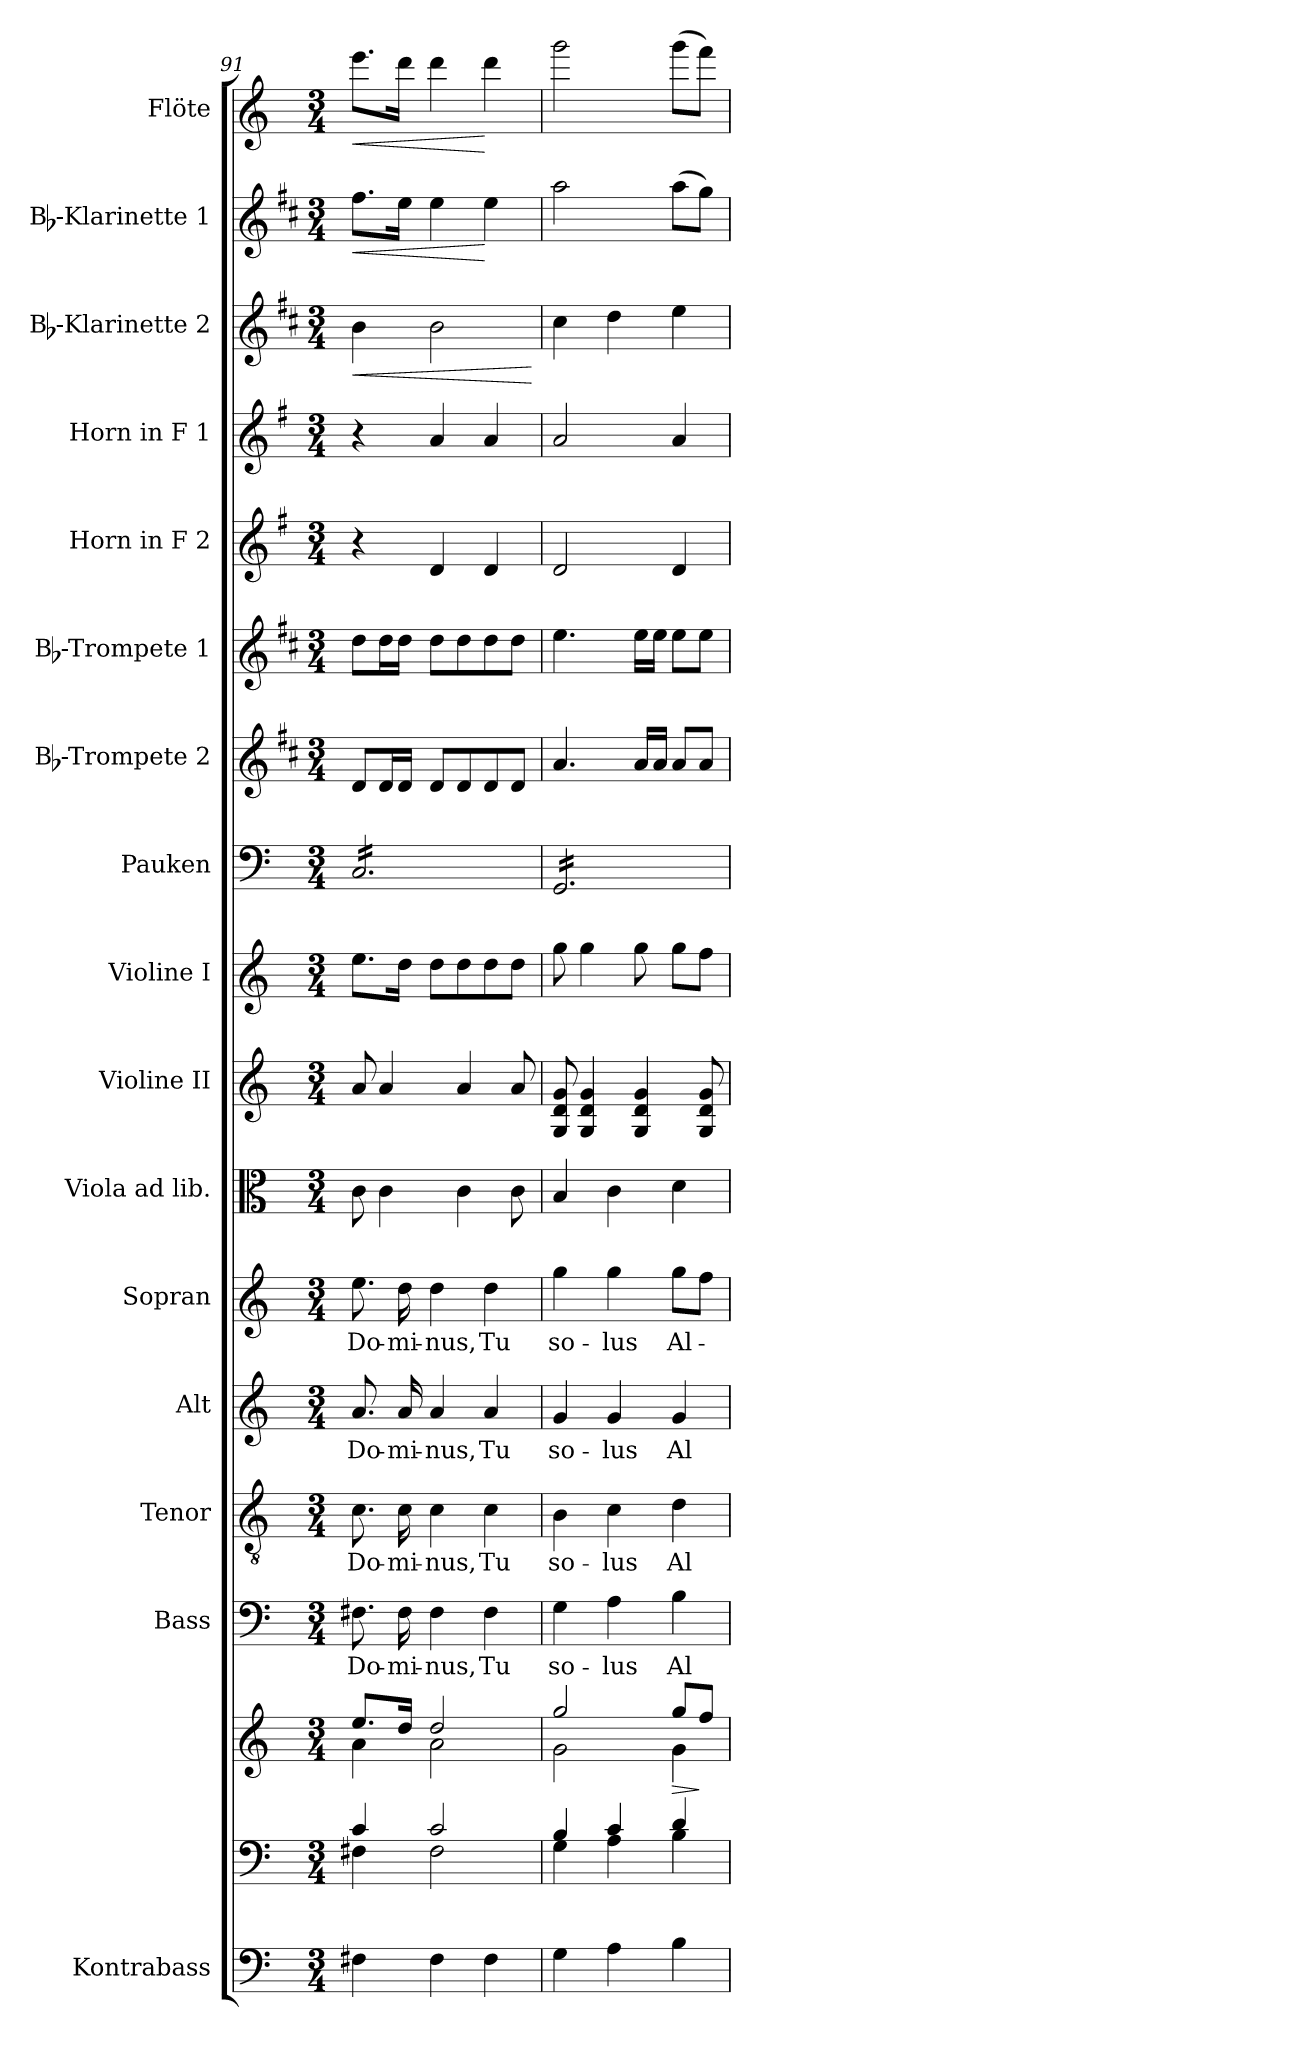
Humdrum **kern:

**kern	**kern	**kern	**dynam	**kern	**text	**kern	**text	**kern	**text	**kern	**text	**kern	**kern	**kern	**kern	**kern	**kern	**kern	**kern	**kern	**dynam	**kern	**dynam	**kern	**dynam
*part17	*part16	*part16	*part16	*part15	*part15	*part14	*part14	*part13	*part13	*part12	*part12	*part11	*part10	*part9	*part8	*part7	*part6	*part5	*part4	*part3	*part3	*part2	*part2	*part1	*part1
*staff18	*staff17	*staff16	*staff16/17	*staff15	*staff15	*staff14	*staff14	*staff13	*staff13	*staff12	*staff12	*staff11	*staff10	*staff9	*staff8	*staff7	*staff6	*staff5	*staff4	*staff3	*staff3	*staff2	*staff2	*staff1	*staff1
*I"Kontrabass	*	*	*	*I"Bass	*	*I"Tenor	*	*I"Alt	*	*I"Sopran	*	*I"Viola ad lib.	*I"Violine II	*I"Violine I	*I"Pauken	*I"Bb-Trompete 2	*I"Bb-Trompete 1	*I"Horn in F 2	*I"Horn in F 1	*I"Bb-Klarinette 2	*	*I"Bb-Klarinette 1	*	*I"Flöte	*
*I'Kb.	*	*	*	*I'B.	*	*I'T.	*	*I'A.	*	*I'S.	*	*I'Vla.	*I'Vl. II	*I'Vl. I	*I'Pk.	*I'Bb Trp. 2	*I'Bb Trp. 1	*	*	*I'Bb Kl. 2	*	*I'Bb Kl. 1	*	*I'Fl.	*
*clefF4	*clefF4	*clefG2	*	*clefF4	*	*clefGv2	*	*clefG2	*	*clefG2	*	*clefC3	*clefG2	*clefG2	*clefF4	*clefG2	*clefG2	*clefG2	*clefG2	*clefG2	*	*clefG2	*	*clefG2	*
*ITrd7c12	*	*	*	*	*	*	*	*	*	*	*	*	*	*	*	*ITrd1c2	*ITrd1c2	*ITrd4c7	*ITrd4c7	*ITrd1c2	*	*ITrd1c2	*	*	*
*k[]	*k[]	*k[]	*	*k[]	*	*k[]	*	*k[]	*	*k[]	*	*k[]	*k[]	*k[]	*k[]	*k[]	*k[]	*k[]	*k[]	*k[]	*	*k[]	*	*k[]	*
*C:	*C:	*C:	*	*C:	*	*C:	*	*C:	*	*C:	*	*C:	*C:	*C:	*C:	*C:	*C:	*C:	*C:	*C:	*	*C:	*	*C:	*
*M3/4	*M3/4	*M3/4	*	*M3/4	*	*M3/4	*	*M3/4	*	*M3/4	*	*M3/4	*M3/4	*M3/4	*M3/4	*M3/4	*M3/4	*M3/4	*M3/4	*M3/4	*	*M3/4	*	*M3/4	*
=91	=91	=91	=91	=91	=91	=91	=91	=91	=91	=91	=91	=91	=91	=91	=91	=91	=91	=91	=91	=91	=91	=91	=91	=91	=91
*	*^	*^	*	*	*	*	*	*	*	*	*	*	*	*	*	*	*	*	*	*	*	*	*	*	*
!	!	!	!	!	!	!	!LO:LY:b	!	!LO:LY:b	!	!LO:LY:b	!	!LO:LY:b	!	!	!	!	!	!	!	!	!	!LO:HP:b	!	!LO:HP:b	!	!LO:HP:b
*	*	*	*	*	*	*	*	*	*	*	*	*	*	*	*	*	*tremolo	*	*	*	*	*	*	*	*	*	*
4FF#X\	4c/	4F#X\	8.ee/L	4a\	.	8.F#X\	Do-	8.c\	Do-	8.a/	Do-	8.ee\	Do-	8c\	8a/	8.ee\L	16C/LL	8c/L	8cc\L	4r	4r	4a\	<	8.ee\L	<	8.eee\L	<
.	.	.	.	.	.	.	.	.	.	.	.	.	.	.	.	.	16C/	.	.	.	.	.	.	.	.	.	.
.	.	.	.	.	.	.	.	.	.	.	.	.	.	4c\	4a/	.	16C/	16c/L	16cc\L	.	.	.	.	.	.	.	.
!	!	!	!	!	!	!	!LO:LY:b	!	!LO:LY:b	!	!LO:LY:b	!	!LO:LY:b	!	!	!	!	!	!	!	!	!	!	!	!	!	!
.	.	.	16dd/Jk	.	.	16F#\	-mi-	16c\	-mi-	16a/	-mi-	16dd\	-mi-	.	.	16dd\Jk	16C/	16c/JJ	16cc\JJ	.	.	.	.	16dd\Jk	.	16ddd\Jk	.
!	!	!	!	!	!	!	!LO:LY:b	!	!LO:LY:b	!	!LO:LY:b	!	!LO:LY:b	!	!	!	!	!	!	!	!	!	!	!	!	!	!
4FF#\	2c/	2F#\	2dd/	2a\	.	4F#\	-nus,	4c\	-nus,	4a/	-nus,	4dd\	-nus,	.	.	8dd\L	16C/	8c/L	8cc\L	4G/	4d/	2a\	.	4dd\	.	4ddd\	.
.	.	.	.	.	.	.	.	.	.	.	.	.	.	.	.	.	16C/	.	.	.	.	.	.	.	.	.	.
.	.	.	.	.	.	.	.	.	.	.	.	.	.	4c\	4a/	8dd\	16C/	8c/	8cc\	.	.	.	.	.	.	.	.
.	.	.	.	.	.	.	.	.	.	.	.	.	.	.	.	.	16C/	.	.	.	.	.	.	.	.	.	.
!	!	!	!	!	!	!	!LO:LY:b	!	!LO:LY:b	!	!LO:LY:b	!	!LO:LY:b	!	!	!	!	!	!	!	!	!	!	!	!	!	!
4FF#\	.	.	.	.	.	4F#\	Tu	4c\	Tu	4a/	Tu	4dd\	Tu	.	.	8dd\	16C/	8c/	8cc\	4G/	4d/	.	.	4dd\	[	4ddd\	[
.	.	.	.	.	.	.	.	.	.	.	.	.	.	.	.	.	16C/	.	.	.	.	.	.	.	.	.	.
.	.	.	.	.	.	.	.	.	.	.	.	.	.	8c\	8a/	8dd\J	16C/	8c/J	8cc\J	.	.	.	.	.	.	.	.
.	.	.	.	.	.	.	.	.	.	.	.	.	.	.	.	.	16C/JJ	.	.	.	.	.	.	.	.	.	.
*	*v	*v	*	*	*	*	*	*	*	*	*	*	*	*	*	*	*	*	*	*	*	*	*	*	*	*	*
*	*	*v	*v	*	*	*	*	*	*	*	*	*	*	*	*	*	*	*	*	*	*	*	*	*	*	*
.	.	.	.	.	.	.	.	.	.	.	.	.	.	.	.	.	.	.	.	.	[	.	.	.	.
!!LO:PB:g=z
=92	=92	=92	=92	=92	=92	=92	=92	=92	=92	=92	=92	=92	=92	=92	=92	=92	=92	=92	=92	=92	=92	=92	=92	=92	=92
*	*^	*^	*	*	*	*	*	*	*	*	*	*	*	*	*	*	*	*	*	*	*	*	*	*	*
!	!	!	!	!	!	!	!LO:LY:b	!	!LO:LY:b	!	!LO:LY:b	!	!LO:LY:b	!	!	!	!	!	!	!	!	!	!	!	!	!	!
4GG\	4B/	4G\	2gg/	2g\	.	4G\	so-	4B\	so-	4g/	so-	4gg\	so-	4B/	8G/ 8d/ 8g/	8gg\	16GG/LL	4.g/	4.dd\	2G/	2d/	4b\	.	2gg\	.	2ggg\	.
.	.	.	.	.	.	.	.	.	.	.	.	.	.	.	.	.	16GG/	.	.	.	.	.	.	.	.	.	.
.	.	.	.	.	.	.	.	.	.	.	.	.	.	.	4G/ 4d/ 4g/	4gg\	16GG/	.	.	.	.	.	.	.	.	.	.
.	.	.	.	.	.	.	.	.	.	.	.	.	.	.	.	.	16GG/	.	.	.	.	.	.	.	.	.	.
!	!	!	!	!	!	!	!LO:LY:b	!	!LO:LY:b	!	!LO:LY:b	!	!LO:LY:b	!	!	!	!	!	!	!	!	!	!	!	!	!	!
4AA\	4c/	4A\	.	.	.	4A\	-lus	4c\	-lus	4g/	-lus	4gg\	-lus	4c\	.	.	16GG/	.	.	.	.	4cc\	.	.	.	.	.
.	.	.	.	.	.	.	.	.	.	.	.	.	.	.	.	.	16GG/	.	.	.	.	.	.	.	.	.	.
.	.	.	.	.	.	.	.	.	.	.	.	.	.	.	4G/ 4d/ 4g/	8gg\	16GG/	16g/LL	16dd\LL	.	.	.	.	.	.	.	.
.	.	.	.	.	.	.	.	.	.	.	.	.	.	.	.	.	16GG/	16g/JJ	16dd\JJ	.	.	.	.	.	.	.	.
!	!	!	!	!	!LO:HP:b	!	!LO:LY:b	!	!LO:LY:b	!	!LO:LY:b	!	!LO:LY:b	!	!	!	!	!	!	!	!	!	!	!	!	!	!
4BB\	4d/	4B\	8gg/L	4g\	>	4B\	Al-	4d\	Al-	4g/	Al-	8gg\L	Al-	4d\	.	8gg\L	16GG/	8g/L	8dd\L	4G/	4d/	4dd\	.	(>8gg\L	.	(>8ggg\L	.
.	.	.	.	.	.	.	.	.	.	.	.	.	.	.	.	.	16GG/	.	.	.	.	.	.	.	.	.	.
.	.	.	8ff/J	.	]	.	.	.	.	.	.	8ff\J	.	.	8G/ 8d/ 8g/	8ff\J	16GG/	8g/J	8dd\J	.	.	.	.	8ff\J)	.	8fff\J)	.
.	.	.	.	.	.	.	.	.	.	.	.	.	.	.	.	.	16GG/JJ	.	.	.	.	.	.	.	.	.	.
*	*	*	*	*	*	*	*	*	*	*	*	*	*	*	*	*	*Xtremolo	*	*	*	*	*	*	*	*	*	*
*	*v	*v	*	*	*	*	*	*	*	*	*	*	*	*	*	*	*	*	*	*	*	*	*	*	*	*	*
*	*	*v	*v	*	*	*	*	*	*	*	*	*	*	*	*	*	*	*	*	*	*	*	*	*	*	*
=	=	=	=	=	=	=	=	=	=	=	=	=	=	=	=	=	=	=	=	=	=	=	=	=	=
*-	*-	*-	*-	*-	*-	*-	*-	*-	*-	*-	*-	*-	*-	*-	*-	*-	*-	*-	*-	*-	*-	*-	*-	*-	*-
